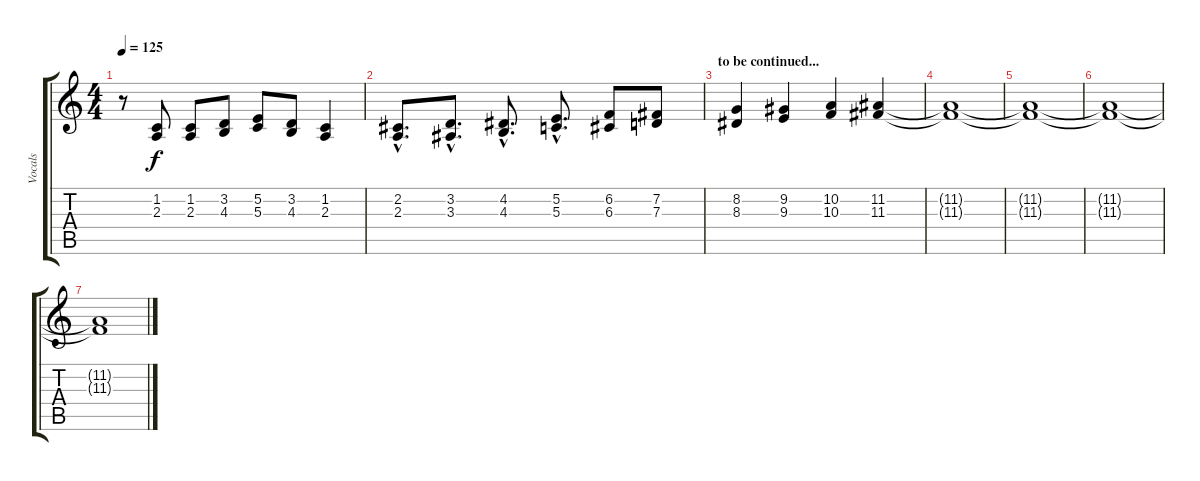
\track ("Vocals" "Vocals") {instrument oboe}
\staff {score tabs}
\tuning (E4 B3 G3 D3 A2 E2) {hide}
\ts (4 4)
\tempo 125
\clef g2
\ks c
r.8{dy f} (1.2 2.3).8 (1.2 2.3).8 (3.2 4.3).8 (5.2 5.3).8 (3.2 4.3).8 (1.2 2.3).4 |
(2.2{hac} 2.3{hac}).8{d} (3.2{hac} 3.3{hac}).8{d} (4.2{hac} 4.3{hac}).8{d} (5.2{hac} 5.3{hac}).8{d} (6.2 6.3).8 (7.2 7.3).8 |
\section ("" "to be continued...")
(8.2 8.3).4 (9.2 9.3).4 (10.2 10.3).4 (11.2 11.3).4 |
(11.2{t} 11.3{t}).1{volume 0} |
(11.2{t} 11.3{t}).1 |
(11.2{t} 11.3{t}).1 |
(11.2{t} 11.3{t}).1
